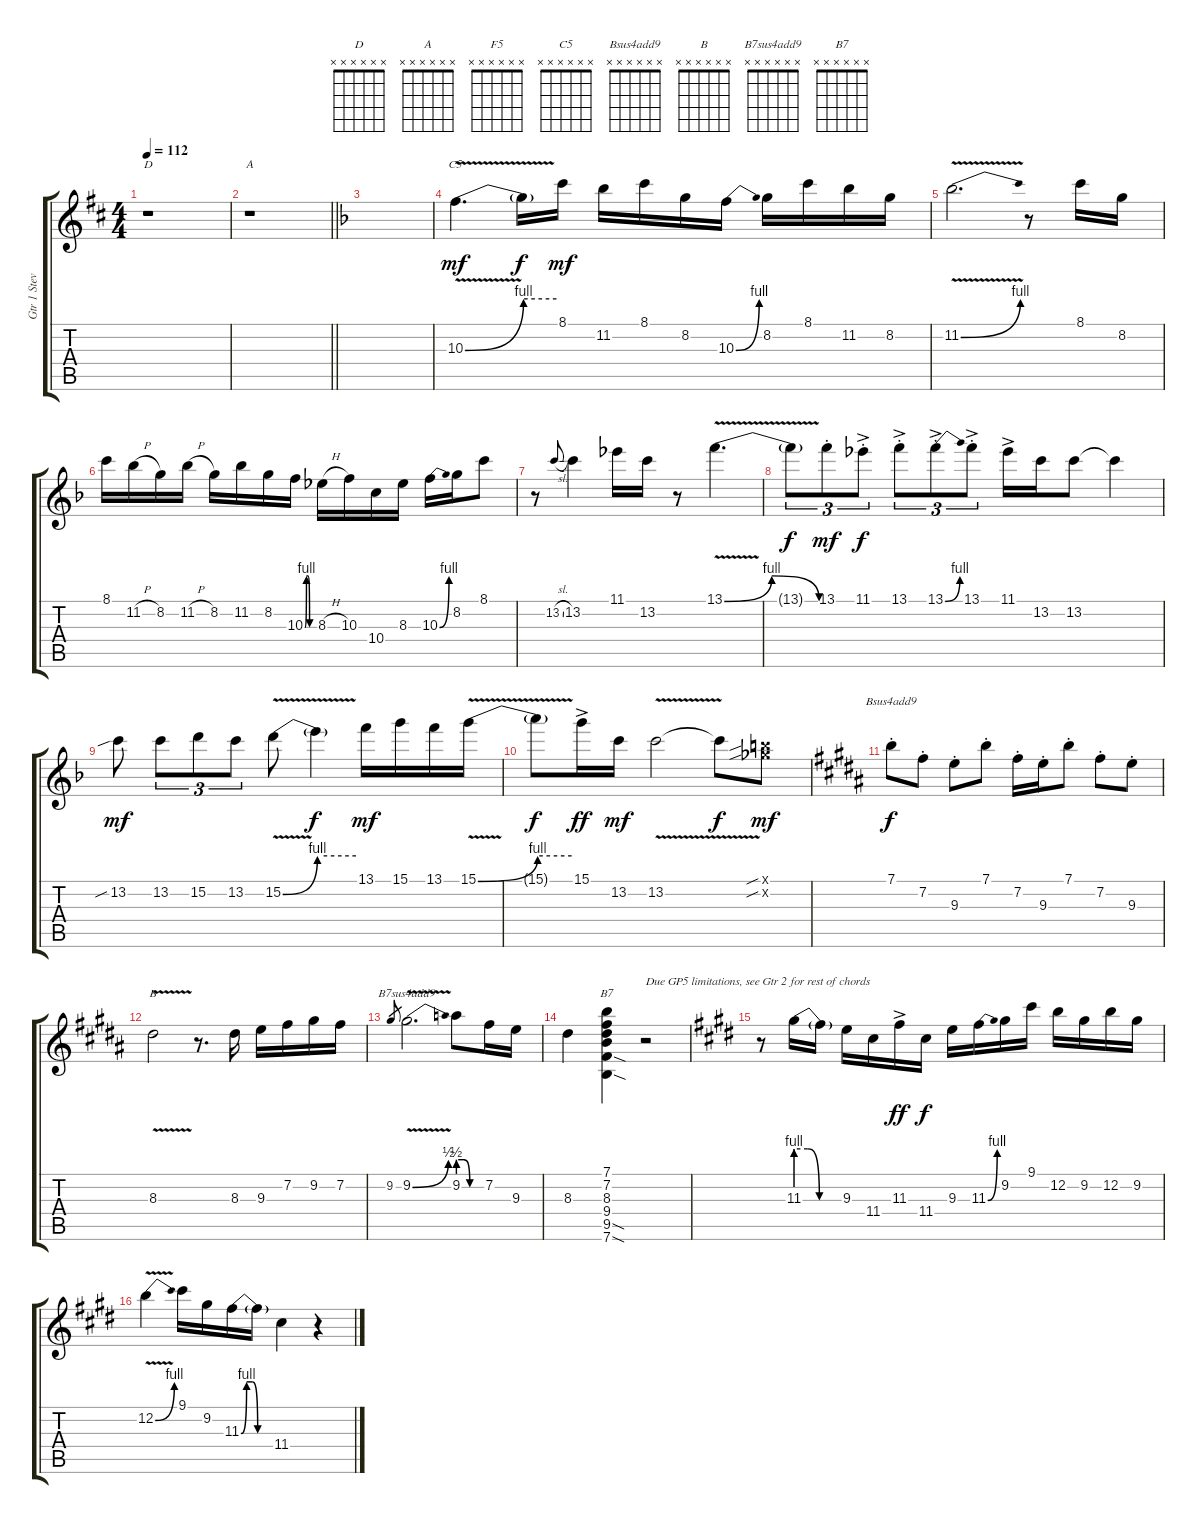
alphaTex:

\track ("Gtr 1 Steve Hunter" "Gtr 1 Stev") {instrument overdrivenguitar}
\staff {score tabs}
\tuning (E4 B3 G3 D3 A2 E2) {hide}
\chord ("D" x x x x x x)
\chord ("A" x x x x x x)
\chord ("F5" x x x x x x)
\chord ("C5" x x x x x x)
\chord ("Bsus4add9" x x x x x x)
\chord ("B" x x x x x x)
\chord ("B7sus4add9" x x x x x x)
\chord ("B7" x x x x x x)
\ts (4 4)
\tempo 112
\clef g2
\ks d
r.1{ch "D" dy f} |
\barLineRight lightlight
r.1{ch "A"} |
\ks f
|
10.3{be (bend 0 0 60 4) v}.4{d ch "C5" dy mf} 10.3{be (hold 0 4 60 4) v t}.16{dy f} 8.1.16{dy mf} 11.2.16 8.1.16 8.2.16 10.3{be (bend 0 0 60 4)}.16 8.2.16 8.1.16 11.2.16 8.2.16 |
11.2{be (bend 0 0 60 4) v}.2{d} r.8 8.1.16 8.2.16 |
8.1.16 11.2{h}.16 8.2.16 11.2{h}.16 8.2.16 11.2.16 8.2.16 10.3{be (custom 0 0 10 4 20 4 30 0 60 0)}.16 8.3{h}.16 10.3.16 10.4.16 8.3.16 10.3{be (bend 0 0 60 4)}.16 8.2.16 8.1.8 |
r.8 13.2{sl}.8{gr onbeat} 13.2.4 11.1.16 13.2.16 r.8 13.1{be (bendrelease 0 0 15 4 40 4 60 0) v}.4{d} |
13.1{t}.8{tu (3 2) dy f} 13.1{st}.8{tu (3 2) dy mf} 11.1{ac st}.8{tu (3 2) dy f} 13.1{ac st}.8{tu (3 2)} 13.1{be (bend 0 0 60 4) ac st}.8{tu (3 2)} 13.1{ac st}.8{tu (3 2)} 11.1{ac}.16 13.2.16 13.2.8 13.2{t}.4 |
13.2{sib}.8{dy mf} 13.2.8{tu (3 2)} 15.2.8{tu (3 2)} 13.2.8{tu (3 2)} 15.2{be (bend 0 0 60 4) v}.8 15.2{be (hold 0 4 60 4) v t}.4{dy f} 13.1.16{dy mf} 15.1.16 13.1.16 15.1{be (bend 0 0 60 4) v}.16 |
15.1{be (hold 0 4 60 4) v t}.8{dy f} 15.1{ac}.16{dy ff} 13.2.16{dy mf} 13.2{v}.2 13.2{t}.8{dy f} (7.1{sib x} 7.2{sib x}).8{dy mf} |
\ks b
7.1{st}.8{ch "Bsus4add9" dy f} 7.2{st}.8 9.3{st}.8 7.1{st}.8 7.2{st}.16 9.3{st}.16 7.1{st}.8 7.2{st}.8 9.3{st}.8 |
8.3{v}.2{ch "B"} r.8{d} 8.3.16 9.3.16 7.2.16 9.2.16 7.2.16 |
9.2.8{gr} 9.2{be (bend 0 0 60 2) v}.2{d ch "B7sus4add9"} 9.2{be (custom 0 2 15 2 30 0 60 0)}.8 7.2.16 9.3.16 |
8.3.4 (7.1 7.2 8.3 9.4 9.5{sod} 7.6{sod}).4{ch "B7"} r.2{txt "Due GP5 limitations, see Gtr 2 for rest of chords"} |
\ks e
r.8 11.3{be (custom 0 4 15 4 30 0 60 0)}.16 11.3{t}.16 9.3.16 11.4.16 11.3{ac}.16{dy ff} 11.4.16{dy f} 9.3.16 11.3{be (bend 0 0 60 4)}.16 9.2.16 9.1.16 12.2.16 9.2.16 12.2.16 9.2.16 |
12.2{be (bend 0 0 60 4) v}.4 9.1.16 9.2.16 11.3{be (custom 0 0 10 4 20 4 30 0 60 0)}.16 11.3{t}.16 11.4.4 r.4
